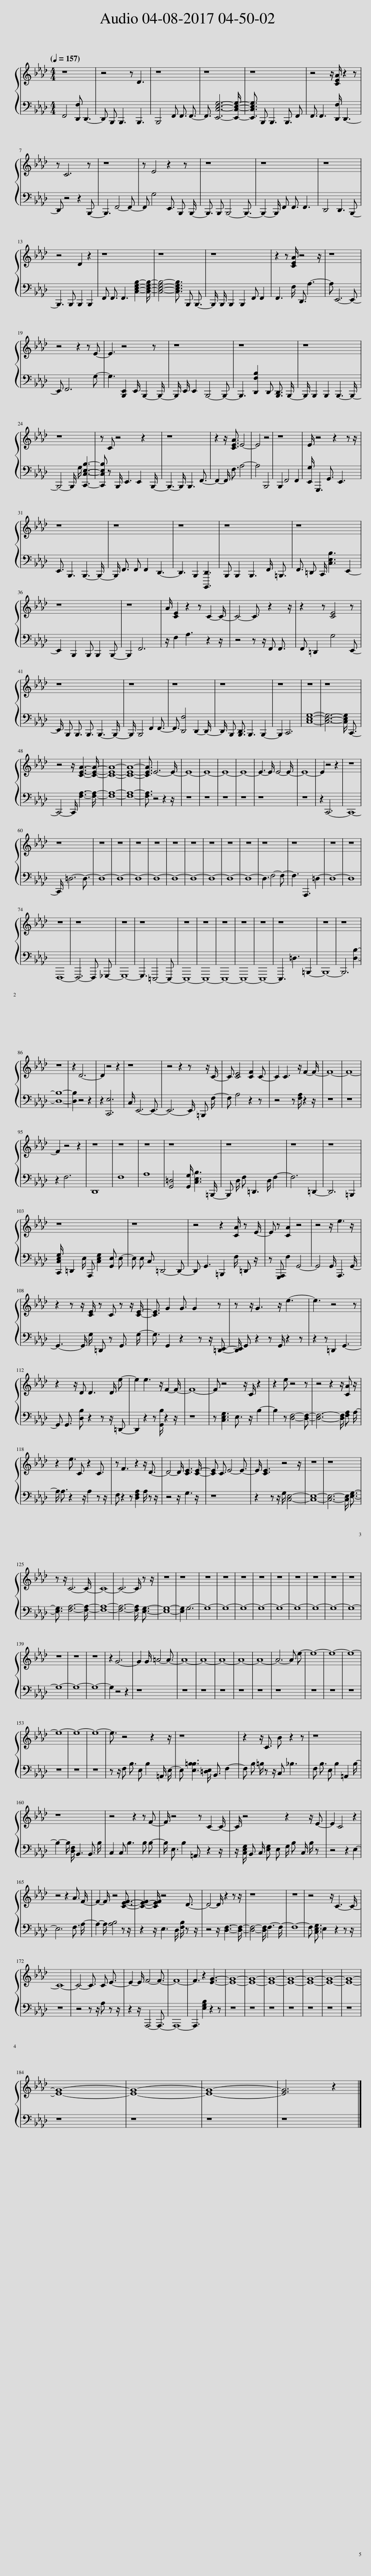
X:1
%%score { 1 | 2 }
L:1/8
Q:1/4=157
M:4/4
I:linebreak $
K:Ab
V:1 treble
V:2 bass
V:1
 z8 | z4 z D3 | z8 | z8 | z8 | %5
 z4 z/ [CEA]/ z2 z |$ z C6 z | z8 | z E4 z2 z | z8 | %10
 z8 | z8 |$ z4 D2 z2 | z8 | z8 | %15
 z8 | z2 z [CEA]/ z4 z/ | z8 |$ z4 z2 z E- | E3 z4 z | %20
 z8 | z8 | z8 |$ z8 | z C z4 z2 | %25
 z8 | z2 z/ [CEA]3/2 E4- | E4 z4 | z8 | E/ z4 z2 z z/ |$ %30
 z8 | z8 | z8 | z8 | z8 |$ %35
 z8 | z8 | A/ [CE]2 z2 z C2- C/- | C4- C3/2 z2 z/ | z2 z [CE]4 z |$ %40
 z8 | z8 | z8 | z8 | z8 | %45
 z8 | z8 |$ z4 z/ [CEA]3- [CEA]/- | [CEA]8- | [CEA]8- | %50
 [CEA]3/2 E6- E/- | E8- | E8- | E8- | E8- | %55
 E3- E/ E4- E/- | E8- | E2 z4 z2 | z8 |$ z8 | %60
 z8 | z8 | z8 | z8 | z8 | %65
 z8 | z8 | z8 | z8 | z8 | %70
 z8 | z8 | z8 |$ z8 | z8 | %75
 z8 | z8 | z8 | z8 | z8 | %80
 z8 | z8 | z8 | z8 | z8 |$ %85
 z8 | z2 D6- | D2 z4 z2 | z8 | z4 z2 z z/ C/- | %90
 C [CE]4 [CF]2 C- | C2 C3 z/ F2- F/- | F8- | F8- |$ F2 z4 z2 | %95
 z8 | z8 | z8 | z8 | z8 | %100
 z8 | z8 |$ z8 | z8 | z4 z2 [CA]/ z E/- | %105
 E z [CA]2 z4 | z4 z/ e3 z/ |$ z2 z z/ [CE]/ z C z z/ [CE]/- | [CE]3/2 G2 G3/2 G2 z | z z/ G3 z/ e3- | %110
 e3 z4 z |$ z2 z/ D D3 D/ e- | e2 e3 z/ F2- F/- | F8- | F z4 z/ C/ z2 | %115
 z2 e z4 z | z4 z2 z/ [CA] z/ |$ z2 e3/2 C z2 C3/2 | z F3 z2 z/ D3/2- | D4- D/ [CE]3 [CE]/- | %120
 [CE] C3/2 E4- E3/2- | E/ [CE]3 z4 z/ | z8 | z8 |$ z z/ C6- C/- | %125
 C8- | C6- C/ z z/ | z8 | z8 | z8 | %130
 z8 | z8 | z8 | z8 | z8 | %135
 z8 | z8 | z8 |$ z8 | z8 | %140
 z8 | z2 G6- | G2 G/ =A4- A3/2- | A8- | A8- | %145
 A8- | A8- | A8- | A6- A e- | e8- | %150
 e8- | e8- |$ e8- | e8- | e8- | %155
 e3/2 z4 z2 z/ | z8 | z2 z/ C3/2 B z2 z | z8 |$ z8 | %160
 z4 z2 z F- | F/ z4 z C2- C/- | C/ z4 z2 z/ E- | E2 C4 z2 |$ z4 z2 A3/2 F/- | %165
 F2- F/ z4 [CEF]3/2- | [CEF]2- [CEF]/ z4 D3/2- | D4- D/ z2 z z/ | z8 | z8 | %170
 z4 z/ C3- C/- |$ C8- | C4- C3/2 C E3/2- | E2- E/ F4- F3/2- | F8- | %175
 F3 z2 [EG]3- | [EG]8- | [EG]8- | [EG]8- | [EG]8- | %180
 [EG]8- | [EG]8- | [EG]8- |$ [EG]8- | [EG]8- | %185
 [EG]8- | [EG]6 z2 |] %187
V:2
 F,,4 [D,,F,] D,,3- | D,, B,,, B,,,3 B,,,3 | B,,,4 F,, F,,3/2 F,,3/2- | F,,3/2 [E,,C,E,G,]6- [E,,C,E,G,]/- | [E,,C,E,G,]3/2 B,,, B,,,3 B,,,3/2 F,, | %5
 F,,3/2 F,,3 [D,,F,]/ D,,3- |$ D,, z4 z2 B,,,- | B,,,3 F,,4- F,,- | F,, G,4 E,,3/2 B,,, B,,,/- | B,,,3/2 B,,, B,,,4- B,,,3/2- | %10
 B,,,2- B,,,/ F,, F,,3/2 F,,3 | D,,4 D,,3 B,,,- |$ B,,,3 B,,, B,,,2 B,,,2 | F,, F,,3/2 F,,3 [C,E,G,B,]2- [C,E,G,B,]/- | [C,E,G,B,]4- [C,E,G,B,]3/2 B,,, B,,,3/2- | %15
 B,,,/ B,,,/ B,,,2 B,,,2 F,, F,,2 | F,,3 F,/ D,,3/2 A,3- | A, E,,6- E,,- |$ E,, F,,6 G,- | G,3 [B,,,E,,]2 E,,/ B,,,2- B,,,/- | %20
 B,,,/ E,,/ E,,2 B,,,4- B,,,- | B,,,3 [D,,F,B,]2 D,, [B,,,D,,]3/2 B,,,/- | B,,,/ B,,,2 B,,,2 B,,,3- B,,,/- |$ B,,,4- B,,,/ G,/ [C,,C,E,B,]3- | [C,,C,E,B,] z B,,,/ E,,3 E,,2 B,,,/- | %25
 B,,,3- B,,,/ B,,,3 F,,3/2- | F,,2- F,,/ F,3/2 A,4- | A,4 B,,,4 | B,,,2 F,,4 F,,2 | [E,,G,]/ G,,,3 G,,3/2 E,,3 |$ %30
 E,,3/2 B,,,3 B,,,3- B,,,/- | B,,,/ F,,3/2 F,, F,,2 D,,3- | D,,3 B,,,2 [B,,,,D,,]3 | B,,, B,,,2 B,,,3 F,,/ =B,,,3/2 | F,,3/2 =D,, C,,/ [C,E,B,]3 E,,2- |$ %35
 E,,2 B,,,2 B,,, B,,,2 B,,,- | B,,,2 F,,6 | z/ F,2 A,3 z2 z/ | z4 z z/ F,, F,,3/2 | F,, =D,,2 G,4 E,,- |$ %40
 E,,/ B,,, B,,,3/2 B,,,3/2 B,,,3- B,,,/- | B,,,/ B,,,4 F,,2 F,,3/2- | F,,3/2 [D,,F,]4 D,,2- D,,/- | D,,/ B,,, [B,,,D,,]3/2 B,,,3 B,,,2- | B,,,2 C,,6 | %45
 [C,E,G,]8- | [C,E,G,]6- [C,E,G,]/ C,,3/2- |$ C,,4- C,,/ [F,A,]3- [F,A,]/- | [F,A,]8- | [F,A,]8- | %50
 [F,A,]3/2 z4 z2 z/ | z8 | z8 | z8 | z8 | %55
 z8 | z8 | z2 C,,6- | C,,8- |$ C,,/ =D,6- D,3/2- | %60
 D,8- | D,8- | D,8- | D,8- | D,8- | %65
 D,8- | D,8- | D,8- | D,8- | D,3 F,4- F,- | %70
 F,3 A,,,3 =D,2- | D,8- | D,8 |$ F,,,8- | F,,,6- F,,, _G,,,- | %75
 G,,,8- | G,,,3 =E,,,4- E,,,- | E,,,8- | E,,,8- | E,,,8- | %80
 E,,,8- | E,,,8- | E,,,3 =D,3 =B,,,2- | B,,,8- | B,,,6 [D,B,]2- |$ %85
 [D,B,]8- | [D,B,]2 z4 z2 | z2 [C,,E,]6 | C,/ E,,6- E,,3/2- | E,,6- E,,/ =B,,, F,/- | %90
 F, A,4 z2 z | z4 z [F,A,]/ z2 z/ | z8 | z8 |$ z2 F,6 | %95
 D,,8 | F,8 | A,8 | [G,,=D,]4 [G,,G,]/ [C,E,B,]3 =B,,,/- | B,,, D,/ F, =D,,3 D,/ F,2- | %100
 F,6 =D,,2- | D,,6 =B,,,2 |$ [C,,C,E,G,]/ =D,,2 E,/ A,,, [C,E,G,]2 [G,,E,] E,- | E, E, C, =D,,4- D,,- | D,, G,,3 =B,,,2 F,/ =D,, z/ | %105
 z [G,,,A,,,] F,2 G,,4- | G,,4 G,,/ A,,,3 G,,/- |$ G,,3- G,,/ G,/ =D,, z G,,3/2 G,/- | G,3/2 G,,2 z2 z z/ [=D,,E,,]- | [D,,E,,]/ G,, z2 z G,,/ z2 z | %110
 z2 z =D,,2 G,,3- |$ G,, G,,3/2 [D,B,] z2 z z/ =D,,- | D,,2 z2 z [G,,B,]/ z2 z/ | z8 | z [C,E,G,]3 E,3/2 z/ B,2- | %115
 B,2 z [D,F,]4- [D,F,]- | [D,F,]6- [D,F,]/ [F,A,] A,/- |$ A,/ A,3/2 z2 z/ A,2 z z/ | F, z2 z [D,F,A,]2 A,/ z z/ | z4 z/ G,3 z/ | %120
 z8 | z2 z z/ G,/ [C,E,]4- | [C,E,]8- | [C,E,]6- [C,E,]/ [E,G,]3/2- |$ [E,G,]3/2 [F,A,]6- [F,A,]/- | %125
 [F,A,]8- | [F,A,]6- [F,A,]/ [E,G,]3/2- | [E,G,]8- | [E,G,]2 G,6- | G,8- | %130
 G,8- | G,8- | G,8- | G,8- | G,8- | %135
 G,8- | G,8- | G,8- |$ G,8- | G,8- | %140
 G,8- | G,2 z4 z2 | z8 | z8 | z8 | %145
 z8 | z8 | z8 | z8 | z8 | %150
 z8 | z8 |$ z8 | z8 | z8 | %155
 z z/ F, B,3/2 E, B,2 =A,,/ E,/- | E, [E,B,=B,]3 [=D,E,]/ B,,3/2 F,2- | F, B, =B,/ z z/ C, _B,3 | F, B,3/2 E, B,2 =A,,2 B,/- |$ B,2- B,/ [D,F,]/ B,,3 B,,3/2 B,/ | %160
 C,2 C, B,3 B, B,- | B,/ E,3/2 B,2 =A,,3/2 z2 z/ | z/ [C,E,G,]/ B,, C,/ [E,G,] E, G,/ B, C,/ B,/ z | z4 z2 E,2- |$ E,6 F,3/2 A,/- | %165
 A,2- A,/ [A,B,]4 z z/ | z2 z/ E,3 D,/ [F,B,]/ z z/ | z4 z/ [D,F,]3- [D,F,]/- | [D,F,]4- [D,F,]/ F,3- F,/- | F,8- | %170
 F, [C,E,G,]3/2 E,2 z2 z z/ |$ z8 | z4 z z/ A, z z/ | z2 z/ A,,,4- A,,,3/2- | A,,,8- | %175
 A,,,3 [E,G,B,]2 z2 z | z8 | z8 | z8 | z8 | %180
 z8 | z8 | z8 |$ z8 | z8 | %185
 z8 | z8 |] %187
